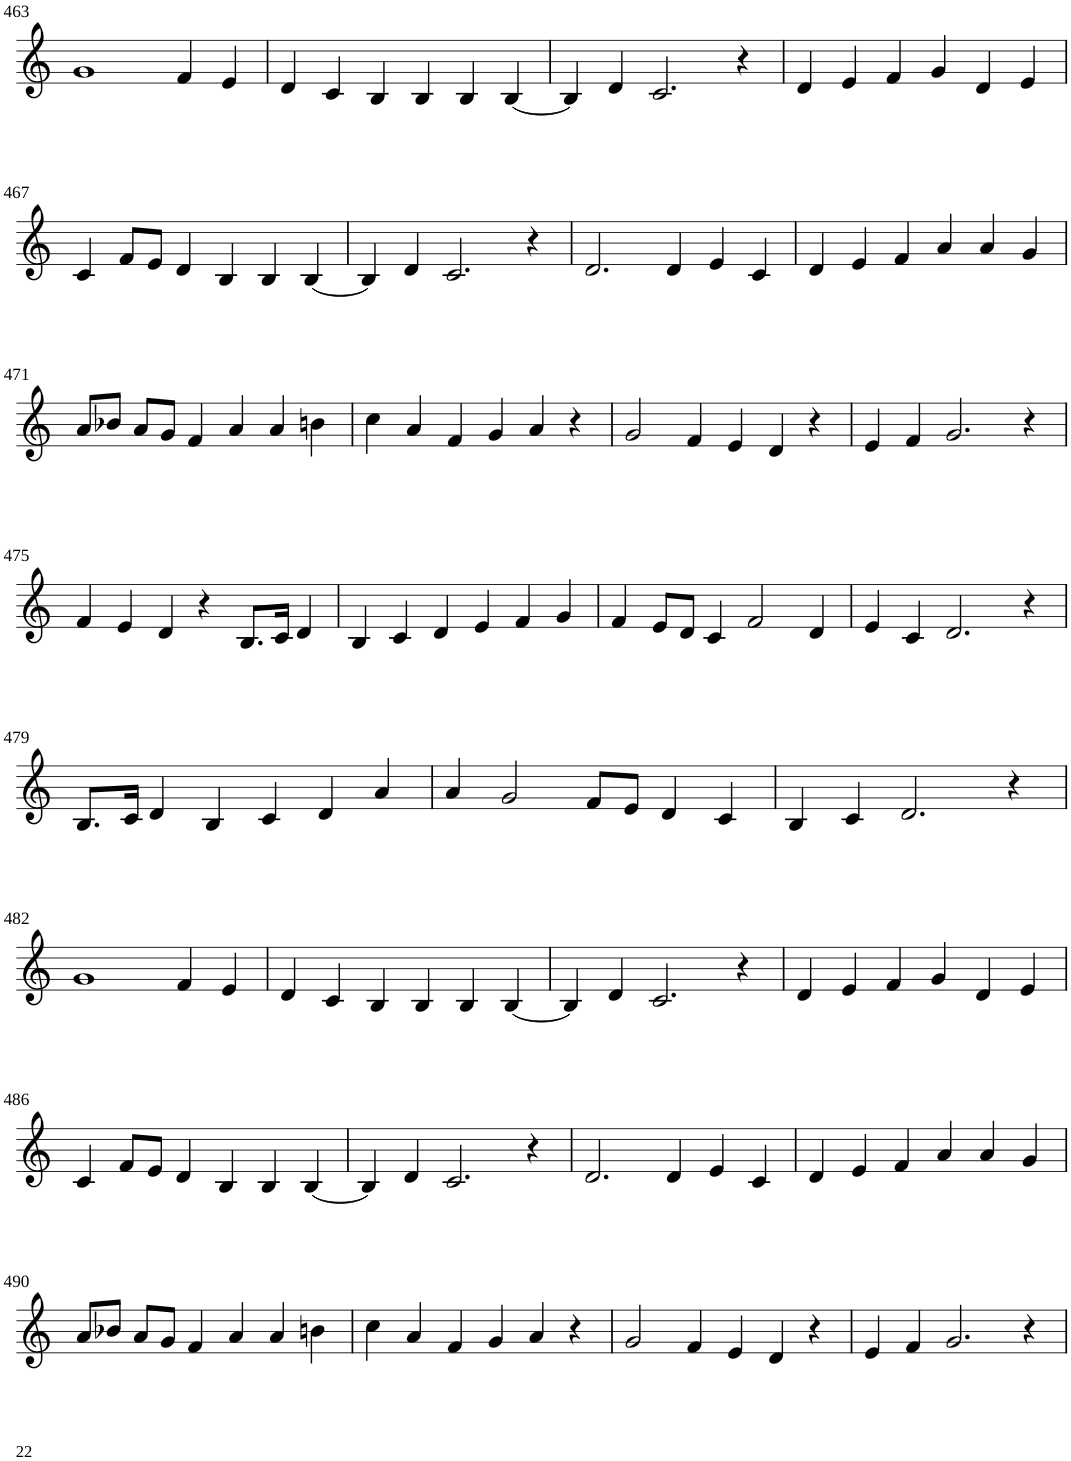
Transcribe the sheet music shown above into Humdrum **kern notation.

**kern
*part1
*staff1
*I"Violin
!!LO:PB:g=z
*clefG2
*k[]
*M6/4
=463
1g
4f/
4e/
=464
4d/
4c/
4B/
4B/
4B/
[4B/
=465
4B/]
4d/
2.c/
4r
=466
4d/
4e/
4f/
4g/
4d/
4e/
!!LO:LB:g=z
=467
4c/
8f/L
8e/J
4d/
4B/
4B/
[4B/
=468
4B/]
4d/
2.c/
4r
=469
2.d/
4d/
4e/
4c/
=470
4d/
4e/
4f/
4a/
4a/
4g/
!!LO:LB:g=z
=471
8a/L
8b-X/J
8a/L
8g/J
4f/
4a/
4a/
4bn\
=472
4cc\
4a/
4f/
4g/
4a/
4r
=473
2g/
4f/
4e/
4d/
4r
=474
4e/
4f/
2.g/
4r
!!LO:LB:g=z
=475
4f/
4e/
4d/
4r
8.B/L
16c/Jk
4d/
=476
4B/
4c/
4d/
4e/
4f/
4g/
=477
4f/
8e/L
8d/J
4c/
2f/
4d/
=478
4e/
4c/
2.d/
4r
!!LO:LB:g=z
=479
8.B/L
16c/Jk
4d/
4B/
4c/
4d/
4a/
=480
4a/
2g/
8f/L
8e/J
4d/
4c/
=481
4B/
4c/
2.d/
4r
!!LO:LB:g=z
=482
1g
4f/
4e/
=483
4d/
4c/
4B/
4B/
4B/
[4B/
=484
4B/]
4d/
2.c/
4r
=485
4d/
4e/
4f/
4g/
4d/
4e/
!!LO:LB:g=z
=486
4c/
8f/L
8e/J
4d/
4B/
4B/
[4B/
=487
4B/]
4d/
2.c/
4r
=488
2.d/
4d/
4e/
4c/
=489
4d/
4e/
4f/
4a/
4a/
4g/
!!LO:LB:g=z
=490
8a/L
8b-X/J
8a/L
8g/J
4f/
4a/
4a/
4bn\
=491
4cc\
4a/
4f/
4g/
4a/
4r
=492
2g/
4f/
4e/
4d/
4r
=493
4e/
4f/
2.g/
4r
=
*-
